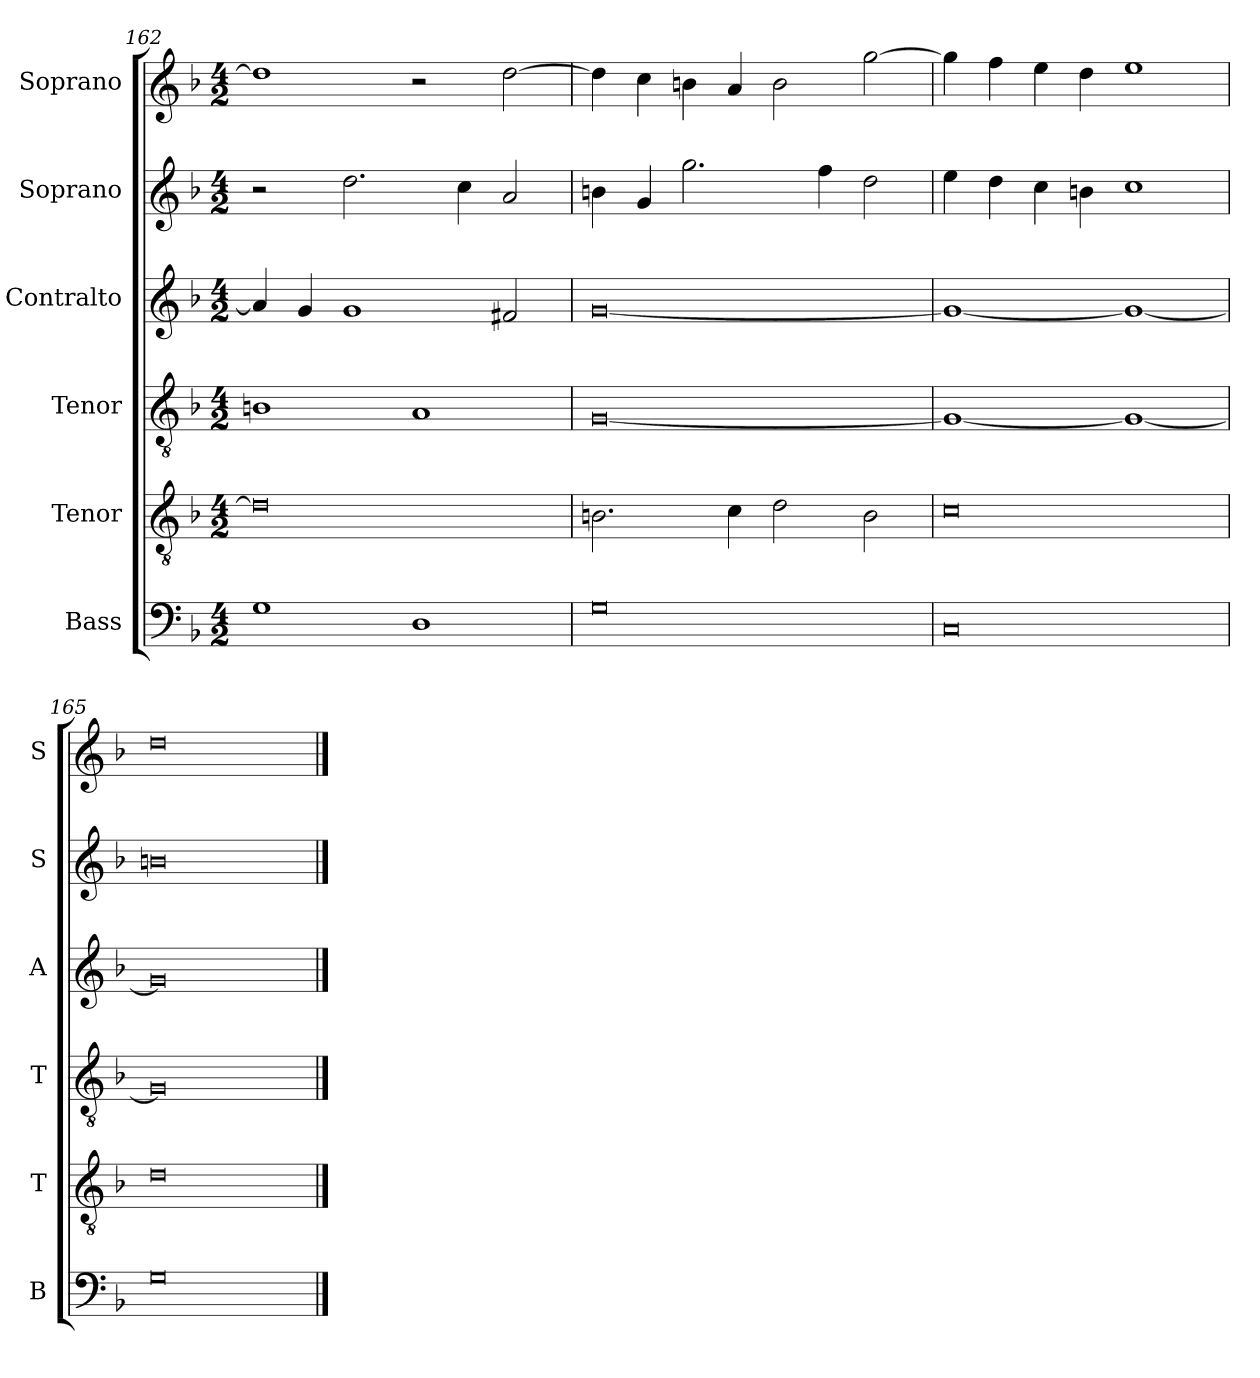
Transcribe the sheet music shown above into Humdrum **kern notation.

**kern	**kern	**kern	**kern	**kern	**kern
*part6	*part5	*part4	*part3	*part2	*part1
*staff6	*staff5	*staff4	*staff3	*staff2	*staff1
*I"Bass	*I"Tenor	*I"Tenor	*I"Contralto	*I"Soprano	*I"Soprano
*I'B	*I'T	*I'T	*I'A	*I'S	*I'S
*clefF4	*clefGv2	*clefGv2	*clefG2	*clefG2	*clefG2
*k[b-]	*k[b-]	*k[b-]	*k[b-]	*k[b-]	*k[b-]
*M4/2	*M4/2	*M4/2	*M4/2	*M4/2	*M4/2
=162	=162	=162	=162	=162	=162
1G	0d]	1Bn	4a]	2r	1dd]
.	.	.	4g	.	.
.	.	.	1g	2.dd	.
1D	.	1A	.	.	2r
.	.	.	.	4cc	.
.	.	.	2f#X	2a	[2dd
=163	=163	=163	=163	=163	=163
0G	2.Bn	[0G	[0g	4bn	4dd]
.	.	.	.	4g	4cc
.	.	.	.	2.gg	4bn
.	4c	.	.	.	4a
.	2d	.	.	.	2b
.	.	.	.	4ff	.
.	2B	.	.	2dd	[2gg
=164	=164	=164	=164	=164	=164
0C	0c	1G_	1g_	4ee	4gg]
.	.	.	.	4dd	4ff
.	.	.	.	4cc	4ee
.	.	.	.	4bn	4dd
.	.	1G_	1g_	1cc	1ee
=165	=165	=165	=165	=165	=165
0G	0d	0G]	0g]	0bn	0dd
==	==	==	==	==	==
*-	*-	*-	*-	*-	*-
